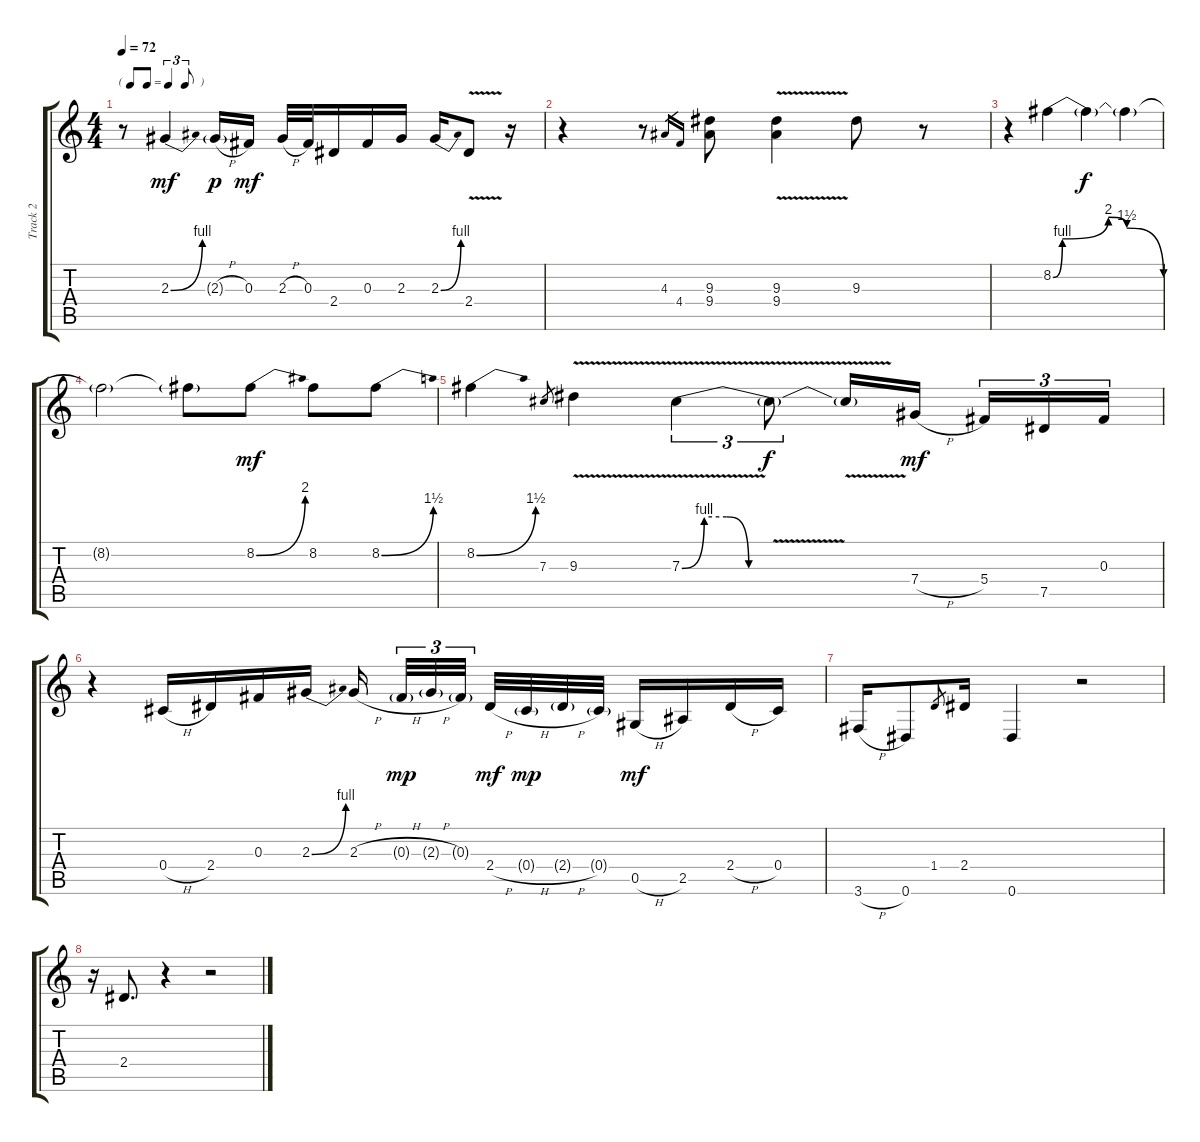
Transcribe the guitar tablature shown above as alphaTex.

\track ("Track 2" "Track 2") {instrument fretlessbass}
\staff {score tabs}
\tuning (Eb4 Bb3 Gb3 Db3 Ab2 Eb2) {hide}
\ts (4 4)
\tf triplet8th
\tempo 72
\clef g2
\ks c
r.8{dy mf} 2.3{be (bend 0 0 60 4)}.4 2.3{h g}.16{dy p} 0.3.16{dy mf} 2.3{h}.32 0.3.32 2.4.16 0.3.16 2.3.16 2.3{be (bend 0 0 60 4)}.16 2.4{v}.8 r.16 |
r.4 r.8 4.3.16{gr} 4.4.16{gr} (9.3 9.4).8 (9.3{v} 9.4{v}).4 9.3.8 r.8 |
r.4 8.2{be (custom 0 0 5 4 30 8 40 6 60 0)}.4 8.2{t}.4{dy f} 8.2{t}.4 |
8.2{t}.2 8.2{t}.8 8.2{be (bend 0 0 60 8)}.8{dy mf} 8.2.8 8.2{be (bend 0 0 60 6)}.8 |
8.2{be (bend 0 0 60 6)}.4 7.3.8{gr} 9.3{v}.4 7.3{be (custom 0 0 15 4 30 4 45 0 60 0) v}.4{tu (3 2)} 7.3{v t}.8{tu (3 2) dy f} 7.3{t}.16 7.4{h}.16{dy mf} 5.4.16{tu (3 2)} 7.5.16{tu (3 2)} 0.3.16{tu (3 2)} |
r.4 0.4{h}.16 2.4.16 0.3.16 2.3{be (bend 0 0 60 4)}.16 2.3{h}.16 0.3{h g}.32{tu (3 2) dy mp} 2.3{h g}.32{tu (3 2)} 0.3{g}.32{tu (3 2)} 2.4{h}.32{dy mf} 0.4{h g}.32{dy mp} 2.4{h g}.32 0.4{g}.32 0.5{h}.16{dy mf} 2.5.16 2.4{h}.16 0.4.16 |
3.6{h}.16 0.6.8 1.4.8{gr} 2.4.16 0.6.4 r.2 |
r.16 2.4.8{d} r.4 r.2
